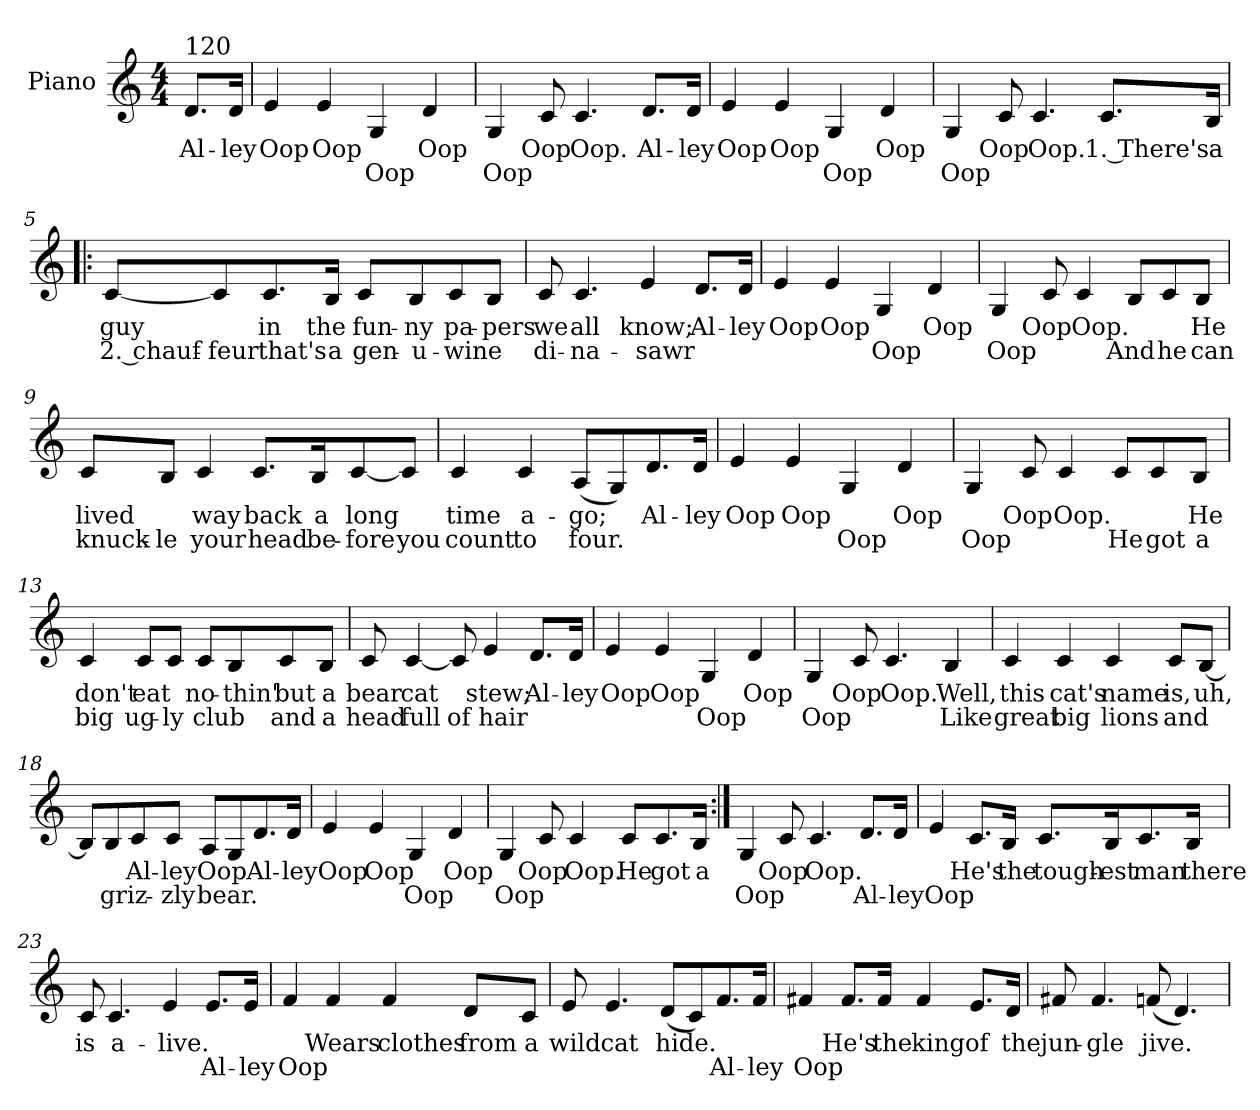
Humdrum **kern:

**kern	**text	**text
*part1	*part1	*part1
*staff1	*staff1	*staff1
*I"Piano	*	*
*I'Pno	*	*
*clefG2	*	*
*k[]	*	*
*C:	*	*
*M4/4	*	*
=	=	=
!LO:TX:a:t=120	!	!
8.d/L	Al-	.
16d/Jk	-ley	.
=1	=1	=1
4e/	Oop	.
4e/	Oop	.
4G/	.	Oop
4d/	Oop	.
=2	=2	=2
4G/	.	Oop
8c/	Oop	.
4.c/	Oop.	.
8.d/L	Al-	.
16d/Jk	-ley	.
=3	=3	=3
4e/	Oop	.
4e/	Oop	.
4G/	.	Oop
4d/	Oop	.
!!LO:LB:g=z
=4	=4	=4
4G/	.	Oop
8c/	Oop	.
4.c/	Oop.	.
8.c/L	1. There's	.
16B/Jk	a	.
=5!|:	=5!|:	=5!|:
[8c/L	guy	2. chauf-
8c/]	.	-feur
8.c/	in	that's
16B/Jk	the	a
8c/L	fun-	gen-
8B/	-ny	-u-
8c/	pa-	-wine
8B/J	-pers	.
!!LO:LB:g=z
=6	=6	=6
8c/	we	di-
4.c/	all	-na-
4e/	know;	-sawr
8.d/L	Al-	.
16d/Jk	-ley	.
=7	=7	=7
4e/	Oop	.
4e/	Oop	.
4G/	.	Oop
4d/	Oop	.
=8	=8	=8
4G/	.	Oop
8c/	Oop	.
4c/	Oop.	.
8B/L	.	And
8c/	.	he
8B/J	He	can
!!LO:LB:g=z
=9	=9	=9
8c/L	lived	knuck-
8B/J	.	-le
4c/	way	your
8.c/L	back	head
16B/K	a	be-
[8c/	long	-fore
8c/J]	.	you
=10	=10	=10
4c/	time	count
4c/	a-	to
(8A/L	-go;	four.
8G/)	.	.
8.d/	Al-	.
16d/Jk	-ley	.
=11	=11	=11
4e/	Oop	.
4e/	Oop	.
4G/	.	Oop
4d/	Oop	.
!!LO:LB:g=z
=12	=12	=12
4G/	.	Oop
8c/	Oop	.
4c/	Oop.	.
8c/L	.	He
8c/	.	got
8B/J	He	a
=13	=13	=13
4c/	don't	big
8c/L	eat	ug-
8c/J	.	-ly
8c/L	no-	club
8B/	-thin'	.
8c/	but	and
8B/J	a	a
=14	=14	=14
8c/	bear	head
[4c/	cat	full
8c/]	.	of
4e/	stew;	hair
8.d/L	Al-	.
16d/Jk	-ley	.
!!LO:LB:g=z
=15	=15	=15
4e/	Oop	.
4e/	Oop	.
4G/	.	Oop
4d/	Oop	.
=16	=16	=16
4G/	.	Oop
8c/	Oop	.
4.c/	Oop.	.
4B/	Well,	Like
=17	=17	=17
4c/	this	great
4c/	cat's	big
4c/	name	lions
8c/L	is,	and
[8B/J	uh,	.
!!LO:LB:g=z
=18	=18	=18
8B/L]	.	.
8B/	.	griz-
8c/	Al-	.
8c/J	-ley	-zly
8A/L	Oop	bear.
8G/	.	.
8.d/	Al-	.
16d/Jk	-ley	.
=19	=19	=19
4e/	Oop	.
4e/	Oop	.
4G/	.	Oop
4d/	Oop	.
=20	=20	=20
4G/	.	Oop
8c/	Oop	.
4c/	Oop.	.
8c/L	He	.
8.c/	got	.
16B/Jk	a	.
!!LO:PB:g=z
=21:|!	=21:|!	=21:|!
4G/	.	Oop
8c/	Oop	.
4.c/	Oop.	.
8.d/L	.	Al-
16d/Jk	.	-ley
=22	=22	=22
4e/	.	Oop
8.c/L	He's	.
16B/Jk	the	.
8.c/L	tough-	.
16B/K	-est	.
8.c/	man	.
16B/Jk	there	.
=23	=23	=23
8c/	is	.
4.c/	a-	.
4e/	-live.	.
8.e/L	.	Al-
16e/Jk	.	-ley
!!LO:LB:g=z
=24	=24	=24
4f/	.	Oop
4f/	Wears	.
4f/	clothes	.
8d/L	from	.
8c/J	a	.
=25	=25	=25
8e/	wild	.
4.e/	cat	.
(8d/L	hide.	.
8c/)	.	.
8.f/	.	Al-
16f/Jk	.	-ley
=26	=26	=26
4f#X/	.	Oop
8.f#/L	He's	.
16f#/Jk	the	.
4f#/	king	.
8.e/L	of	.
16d/Jk	the	.
!!LO:LB:g=z
=27	=27	=27
8f#X/	jun-	.
4.f#/	-gle	.
(8fn/	jive.	.
4.d/)	.	.
=	=	=
*-	*-	*-
